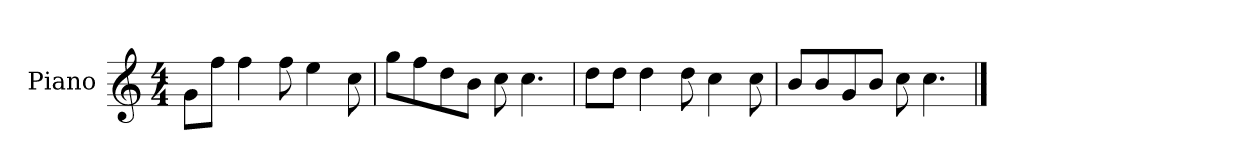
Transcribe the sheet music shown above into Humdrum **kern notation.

**kern
*part1
*staff1
*I"Piano
*I'P-no
*clefG2
*k[]
*M4/4
*MM90
=1
8g\L
8ff\J
4ff\
8ff\
4ee\
8cc\
=2
8gg\L
8ff\
8dd\
8b\J
8cc\
4.cc\
=3
8dd\L
8dd\J
4dd\
8dd\
4cc\
8cc\
=4
8b/L
8b/
8g/
8b/J
8cc\
4.cc\
==
*-
